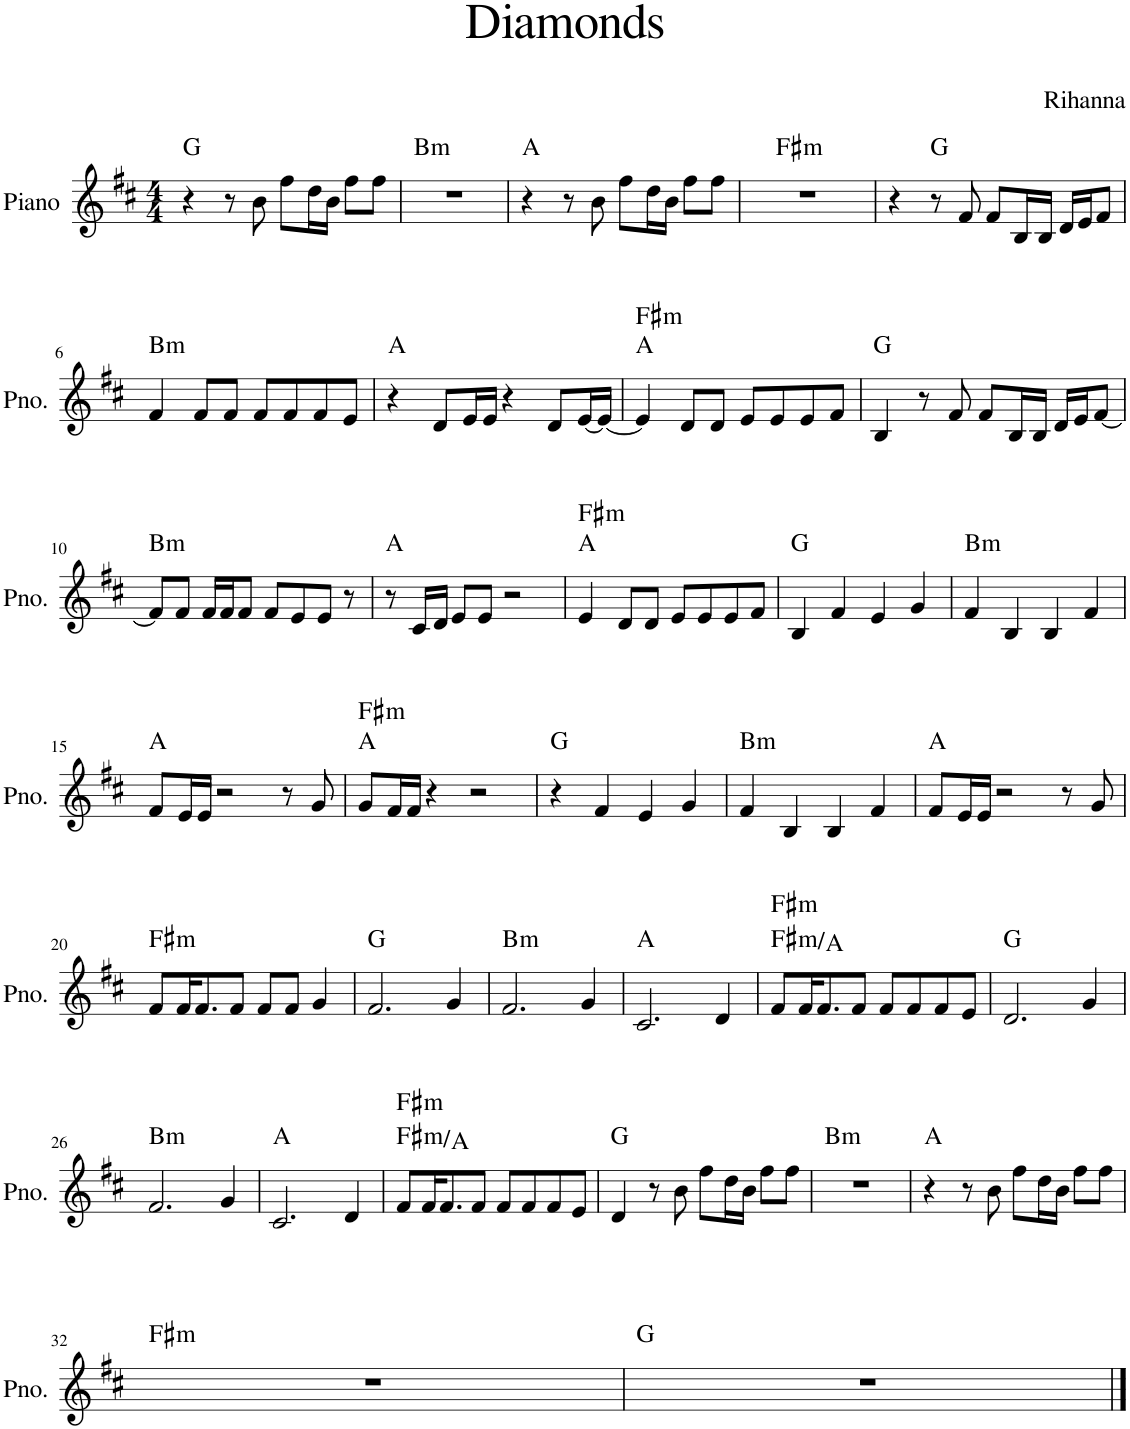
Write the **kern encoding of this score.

**kern	**harte
*part1	*part1
*staff1	*
*I"Piano	*
*I'Pno.	*
*clefG2	*
*k[f#c#]	*
*M4/4	*
=1	=1
4r	G:maj
8r	.
8b\	.
8ff#\L	.
16dd\L	.
16b\JJ	.
8ff#\L	.
8ff#\J	.
=2	=2
!	!LO:H:kt=m
1r	B:min
=3	=3
4r	A:maj
8r	.
8b\	.
8ff#\L	.
16dd\L	.
16b\JJ	.
8ff#\L	.
8ff#\J	.
=4	=4
!	!LO:H:n=1:kt=N.C.
!	!LO:H:n=2:kt=N.C.
!	!LO:H:n=3:kt=N.C.
!	!LO:H:n=4:kt=N.C.
*^	*
1r	4ryy	N N N N
!	!	!LO:H:kt=m
.	2.ryy	F#:min
=5	=5	=5
!	!	!LO:H:kt=N.C.
*v	*v	*
4r	N
8r	G:maj
8f#/	.
8f#/L	.
16B/L	.
16B/JJ	.
16d/LL	.
16e/J	.
8f#/J	.
!!LO:LB:g=z
=6	=6
!	!LO:H:kt=m
4f#/	B:min
8f#/L	.
8f#/J	.
8f#/L	.
8f#/	.
8f#/	.
8e/J	.
=7	=7
4r	A:maj
8d/L	.
16e/L	.
16e/JJ	.
4r	.
8d/L	.
[16e/L	.
16e/JJ_	.
=8	=8
!	!LO:H:n=2:kt=m
4e/]	A:maj F#:min
8d/L	.
8d/J	.
8e/L	.
8e/	.
8e/	.
8f#/J	.
=9	=9
4B/	G:maj
8r	.
8f#/	.
8f#/L	.
16B/L	.
16B/JJ	.
16d/LL	.
16e/J	.
[8f#/J	.
!!LO:LB:g=z
=10	=10
!	!LO:H:kt=m
8f#/L]	B:min
8f#/J	.
16f#/LL	.
16f#/J	.
8f#/J	.
8f#/L	.
8e/	.
8e/J	.
8r	.
=11	=11
8r	A:maj
16c#/LL	.
16d/JJ	.
8e/L	.
8e/J	.
2r	.
=12	=12
!	!LO:H:n=2:kt=m
4e/	A:maj F#:min
8d/L	.
8d/J	.
8e/L	.
8e/	.
8e/	.
8f#/J	.
=13	=13
4B/	G:maj
4f#/	.
4e/	.
4g/	.
=14	=14
!	!LO:H:kt=m
4f#/	B:min
4B/	.
4B/	.
4f#/	.
!!LO:LB:g=z
=15	=15
8f#/L	A:maj
16e/L	.
16e/JJ	.
2r	.
8r	.
8g/	.
=16	=16
!	!LO:H:n=2:kt=m
8g/L	A:maj F#:min
16f#/L	.
16f#/JJ	.
4r	.
2r	.
=17	=17
4r	G:maj
4f#/	.
4e/	.
4g/	.
=18	=18
!	!LO:H:kt=m
4f#/	B:min
4B/	.
4B/	.
4f#/	.
=19	=19
8f#/L	A:maj
16e/L	.
16e/JJ	.
2r	.
8r	.
8g/	.
!!LO:LB:g=z
=20	=20
!	!LO:H:kt=m
8f#/L	F#:min
16f#/K	.
8.f#/	.
8f#/J	.
8f#/L	.
8f#/J	.
4g/	.
=21	=21
2.f#/	G:maj
4g/	.
=22	=22
!	!LO:H:kt=m
2.f#/	B:min
4g/	.
=23	=23
2.c#/	A:maj
4d/	.
=24	=24
!	!LO:H:n=1:kt=m
!	!LO:H:n=2:kt=m
8f#/L	F#:min/b3 F#:min
16f#/K	.
8.f#/	.
8f#/J	.
8f#/L	.
8f#/	.
8f#/	.
8e/J	.
=25	=25
2.d/	G:maj
4g/	.
!!LO:LB:g=z
=26	=26
!	!LO:H:kt=m
2.f#/	B:min
4g/	.
=27	=27
2.c#/	A:maj
4d/	.
=28	=28
!	!LO:H:n=1:kt=m
!	!LO:H:n=2:kt=m
8f#/L	F#:min/b3 F#:min
16f#/K	.
8.f#/	.
8f#/J	.
8f#/L	.
8f#/	.
8f#/	.
8e/J	.
=29	=29
4d/	G:maj
8r	.
8b\	.
8ff#\L	.
16dd\L	.
16b\JJ	.
8ff#\L	.
8ff#\J	.
=30	=30
!	!LO:H:kt=m
1r	B:min
=31	=31
4r	A:maj
8r	.
8b\	.
8ff#\L	.
16dd\L	.
16b\JJ	.
8ff#\L	.
8ff#\J	.
!!LO:LB:g=z
=32	=32
!	!LO:H:kt=m
1r	F#:min
=33	=33
1r	G:maj
==	==
*-	*-
